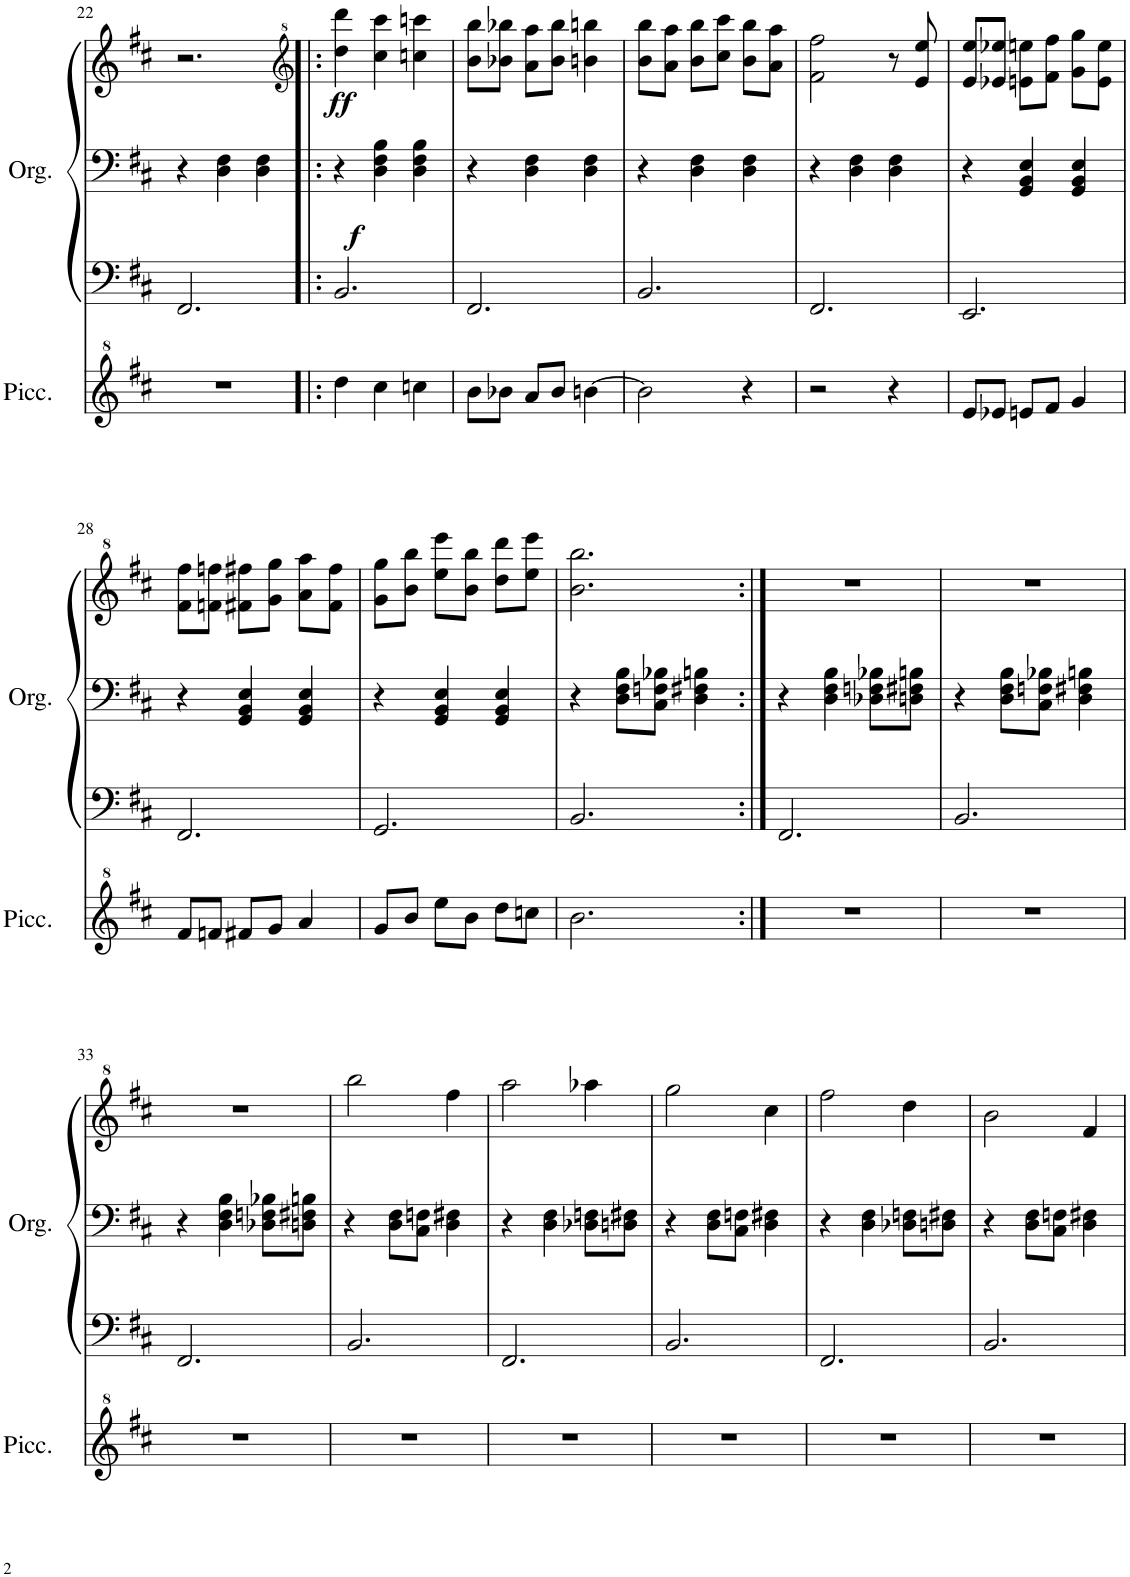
**kern	**kern	**kern	**kern	**dynam
*part2	*part1	*part1	*part1	*part1
*staff4	*staff3	*staff2	*staff1	*staff1/2/3
*I"Piccolo	*I"Organ	*	*	*
*I'Picc.	*I'Org.	*	*	*
!!LO:PB:g=z
*clefG^2	*clefF4	*clefF4	*clefG2	*
*k[f#c#]	*k[f#c#]	*k[f#c#]	*k[f#c#]	*
*M3/4	*M3/4	*M3/4	*M3/4	*
=22	=22	=22	=22	=22
2.r	2.FF#/	4r	2.r	.
.	.	4D\ 4F#\	.	.
.	.	4D\ 4F#\	.	.
=23!|:	=23!|:	=23!|:	=23!|:	=23!|:
*	*	*	*clefG^2	*
!	!	!	!	!LO:DY:b=2
!	!	!	!	!LO:DY:n=1:b
4ddd\	2.BB/	4r	4ddd\ 4dddd\	f ff
4ccc#\	.	4D\ 4F#\ 4B\	4ccc#\ 4cccc#\	.
4cccn\	.	4D\ 4F#\ 4B\	4cccn\ 4ccccn\	.
=24	=24	=24	=24	=24
8bb\L	2.FF#/	4r	8bb\ 8bbb\L	.
8bb-X\J	.	.	8bb-X\ 8bbb-X\J	.
8aa/L	.	4D\ 4F#\	8aa\ 8aaa\L	.
8bb-/J	.	.	8bb-\ 8bbb-\J	.
[4bbn\	.	4D\ 4F#\	4bbn\ 4bbbn\	.
=25	=25	=25	=25	=25
2bb\]	2.BB/	4r	8bb\ 8bbb\L	.
.	.	.	8aa\ 8aaa\J	.
.	.	4D\ 4F#\	8bb\ 8bbb\L	.
.	.	.	8ccc#\ 8cccc#\J	.
4r	.	4D\ 4F#\	8bb\ 8bbb\L	.
.	.	.	8aa\ 8aaa\J	.
=26	=26	=26	=26	=26
2r	2.FF#/	4r	2ff#\ 2fff#\	.
.	.	4D\ 4F#\	.	.
4r	.	4D\ 4F#\	8r	.
.	.	.	8ee/ 8eee/	.
=27	=27	=27	=27	=27
8ee/L	2.EE/	4r	8ee/ 8eee/L	.
8ee-X/J	.	.	8ee-X/ 8eee-X/J	.
8een/L	.	4GG/ 4BB/ 4E/	8een\ 8eeen\L	.
8ff#/J	.	.	8ff#\ 8fff#\J	.
4gg/	.	4GG/ 4BB/ 4E/	8gg\ 8ggg\L	.
.	.	.	8ee\ 8eee\J	.
!!LO:LB:g=z
=28	=28	=28	=28	=28
8ff#/L	2.FF#/	4r	8ff#\ 8fff#\L	.
8ffn/J	.	.	8ffn\ 8fffn\J	.
8ff#X/L	.	4GG/ 4BB/ 4E/	8ff#X\ 8fff#X\L	.
8gg/J	.	.	8gg\ 8ggg\J	.
4aa/	.	4GG/ 4BB/ 4E/	8aa\ 8aaa\L	.
.	.	.	8ff#\ 8fff#\J	.
=29	=29	=29	=29	=29
8gg/L	2.GG/	4r	8gg\ 8ggg\L	.
8bb/J	.	.	8bb\ 8bbb\J	.
8eee\L	.	4GG/ 4BB/ 4E/	8eee\ 8eeee\L	.
8bb\J	.	.	8bb\ 8bbb\J	.
8ddd\L	.	4GG/ 4BB/ 4E/	8ddd\ 8dddd\L	.
8cccn\J	.	.	8eee\ 8eeee\J	.
=30	=30	=30	=30	=30
2.bb\	2.BB/	4r	2.bb\ 2.bbb\	.
.	.	8D\ 8F#\ 8B\L	.	.
.	.	8C#\ 8Fn\ 8B-X\J	.	.
.	.	4D\ 4F#X\ 4Bn\	.	.
=31:|!	=31:|!	=31:|!	=31:|!	=31:|!
2.r	2.FF#/	4r	2.r	.
.	.	4D\ 4F#\ 4B\	.	.
.	.	8D-X\ 8Fn\ 8B-X\L	.	.
.	.	8Dn\ 8F#X\ 8Bn\J	.	.
=32	=32	=32	=32	=32
2.r	2.BB/	4r	2.r	.
.	.	8D\ 8F#\ 8B\L	.	.
.	.	8C#\ 8Fn\ 8B-X\J	.	.
.	.	4D\ 4F#X\ 4Bn\	.	.
!!LO:LB:g=z
=33	=33	=33	=33	=33
2.r	2.FF#/	4r	2.r	.
.	.	4D\ 4F#\ 4B\	.	.
.	.	8D-X\ 8Fn\ 8B-X\L	.	.
.	.	8Dn\ 8F#X\ 8Bn\J	.	.
=34	=34	=34	=34	=34
2.r	2.BB/	4r	2bbb\	.
.	.	8D\ 8F#\L	.	.
.	.	8C#\ 8Fn\J	.	.
.	.	4D\ 4F#X\	4fff#\	.
=35	=35	=35	=35	=35
2.r	2.FF#/	4r	2aaa\	.
.	.	4D\ 4F#\	.	.
.	.	8D-X\ 8Fn\L	4aaa-X\	.
.	.	8Dn\ 8F#X\J	.	.
=36	=36	=36	=36	=36
2.r	2.BB/	4r	2ggg\	.
.	.	8D\ 8F#\L	.	.
.	.	8C#\ 8Fn\J	.	.
.	.	4D\ 4F#X\	4ccc#\	.
=37	=37	=37	=37	=37
2.r	2.FF#/	4r	2fff#\	.
.	.	4D\ 4F#\	.	.
.	.	8D-X\ 8Fn\L	4ddd\	.
.	.	8Dn\ 8F#X\J	.	.
=38	=38	=38	=38	=38
2.r	2.BB/	4r	2bb\	.
.	.	8D\ 8F#\L	.	.
.	.	8C#\ 8Fn\J	.	.
.	.	4D\ 4F#X\	4ff#/	.
=	=	=	=	=
*-	*-	*-	*-	*-
